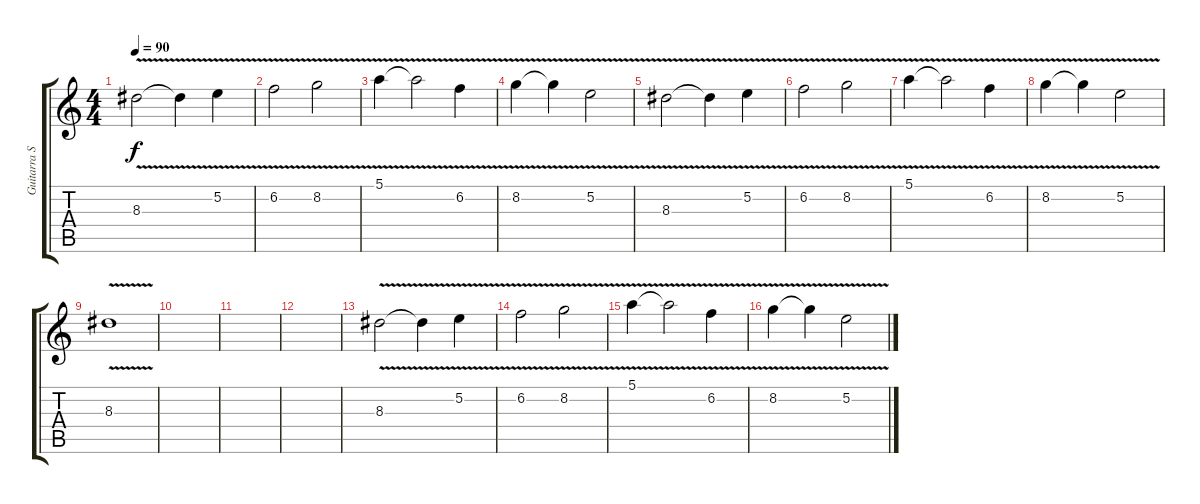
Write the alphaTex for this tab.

\track ("Guitarra Solo" "Guitarra S") {instrument distortionguitar}
\staff {score tabs}
\tuning (E4 B3 G3 D3 A2 E2) {hide}
\ts (4 4)
\tempo 90
\clef g2
\ks c
8.3{v}.2{dy f} 8.3{t}.4 5.2{v}.4 |
6.2{v}.2 8.2{v}.2 |
5.1{v}.4 5.1{t}.2 6.2{v}.4 |
8.2{v}.4 8.2{t}.4 5.2{v}.2 |
8.3{v}.2 8.3{t}.4 5.2{v}.4 |
6.2{v}.2 8.2{v}.2 |
5.1{v}.4 5.1{t}.2 6.2{v}.4 |
8.2{v}.4 8.2{t}.4 5.2{v}.2 |
8.3{v}.1 |
|
|
|
8.3{v}.2 8.3{t}.4 5.2{v}.4 |
6.2{v}.2 8.2{v}.2 |
5.1{v}.4 5.1{t}.2 6.2{v}.4 |
8.2{v}.4 8.2{t}.4 5.2{v}.2
